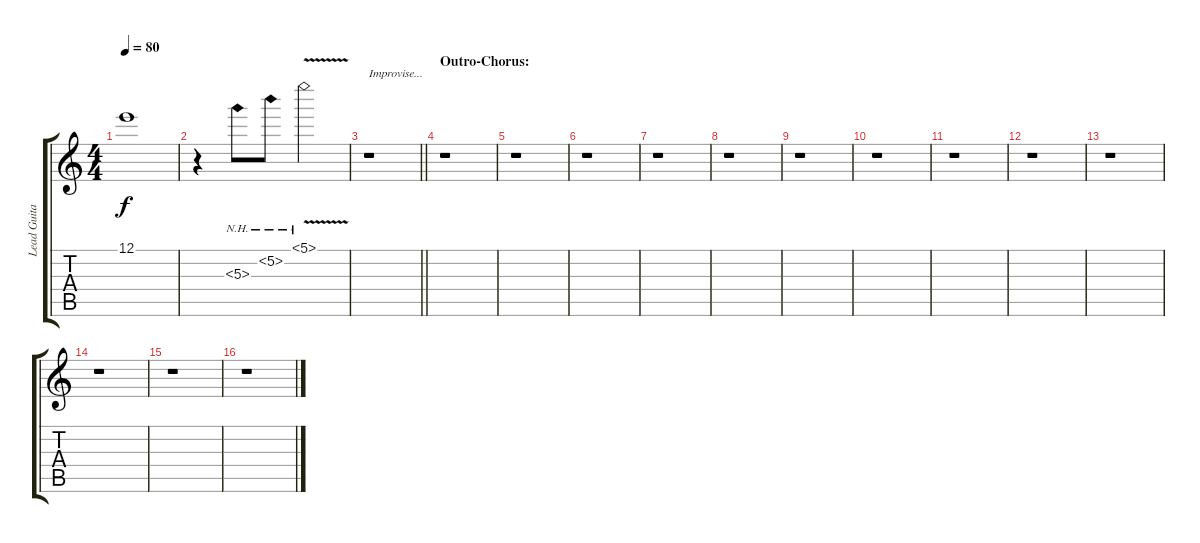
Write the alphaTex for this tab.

\track ("Lead Guitar 1" "Lead Guita") {instrument distortionguitar}
\staff {score tabs}
\tuning (E4 B3 G3 D3 A2 E2) {hide}
\ts (4 4)
\tempo 80
\clef g2
\ks c
12.1{t}.1{dy f} |
r.4 5.3{nh}.8 5.2{nh}.8 5.1{nh v}.2 |
\barLineRight lightlight
r.1{txt "Improvise..."} |
\section ("" "Outro-Chorus:")
r.1 |
r.1 |
r.1 |
r.1 |
r.1 |
r.1 |
r.1 |
r.1 |
r.1 |
r.1 |
r.1 |
r.1 |
r.1
